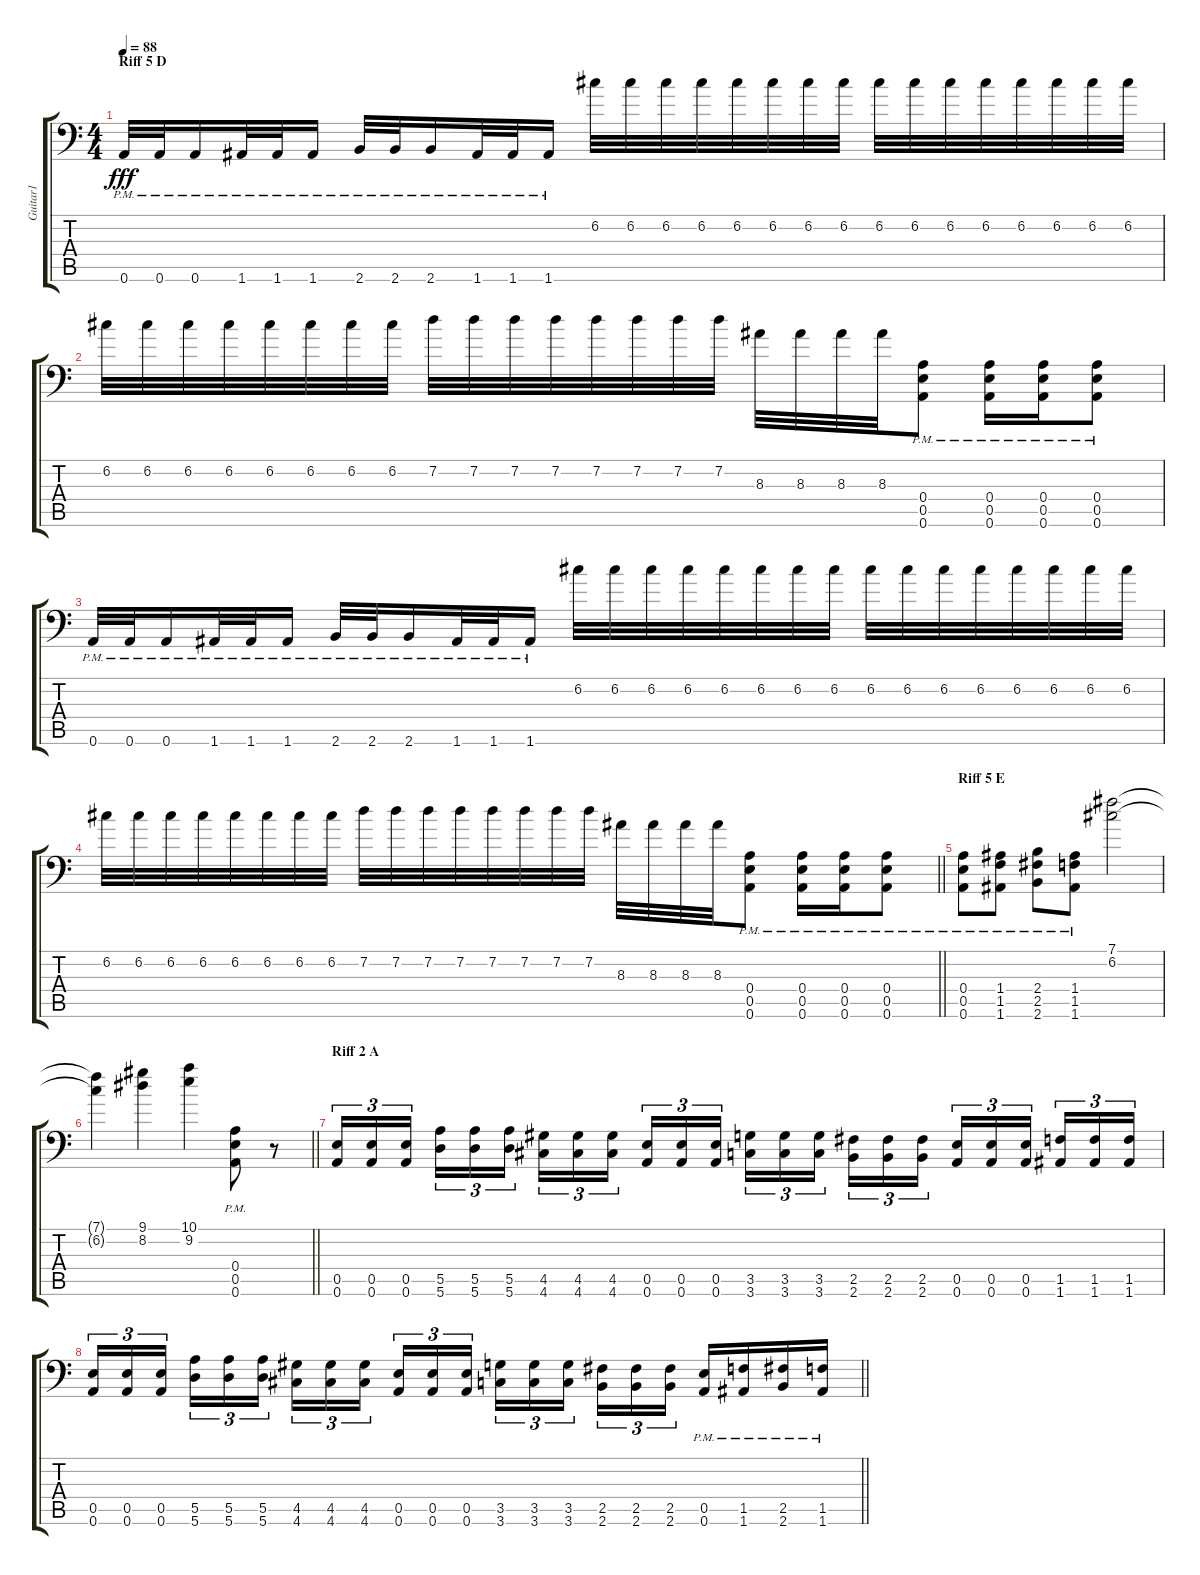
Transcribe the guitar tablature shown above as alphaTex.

\track ("Guitar1" "Guitar1") {instrument distortionguitar}
\staff {score tabs}
\tuning (B3 G3 D3 A2 E2 A1) {hide}
\ts (4 4)
\section ("" "Riff 5 D")
\tempo 88
\clef f4
\ks c
0.6{pm}.32{dy fff} 0.6{pm}.32 0.6{pm}.16 1.6{pm}.32 1.6{pm}.32 1.6{pm}.16 2.6{pm}.32 2.6{pm}.32 2.6{pm}.16 1.6{pm}.32 1.6{pm}.32 1.6{pm}.16 6.2.32 6.2.32 6.2.32 6.2.32 6.2.32 6.2.32 6.2.32 6.2.32 6.2.32 6.2.32 6.2.32 6.2.32 6.2.32 6.2.32 6.2.32 6.2.32 |
6.2.32 6.2.32 6.2.32 6.2.32 6.2.32 6.2.32 6.2.32 6.2.32 7.2.32 7.2.32 7.2.32 7.2.32 7.2.32 7.2.32 7.2.32 7.2.32 8.3.32 8.3.32 8.3.32 8.3.32 (0.4{pm} 0.5{pm} 0.6{pm}).8 (0.4{pm} 0.5{pm} 0.6{pm}).16 (0.4{pm} 0.5{pm} 0.6{pm}).16 (0.4{pm} 0.5{pm} 0.6{pm}).8 |
0.6{pm}.32 0.6{pm}.32 0.6{pm}.16 1.6{pm}.32 1.6{pm}.32 1.6{pm}.16 2.6{pm}.32 2.6{pm}.32 2.6{pm}.16 1.6{pm}.32 1.6{pm}.32 1.6{pm}.16 6.2.32 6.2.32 6.2.32 6.2.32 6.2.32 6.2.32 6.2.32 6.2.32 6.2.32 6.2.32 6.2.32 6.2.32 6.2.32 6.2.32 6.2.32 6.2.32 |
\barLineRight lightlight
6.2.32 6.2.32 6.2.32 6.2.32 6.2.32 6.2.32 6.2.32 6.2.32 7.2.32 7.2.32 7.2.32 7.2.32 7.2.32 7.2.32 7.2.32 7.2.32 8.3.32 8.3.32 8.3.32 8.3.32 (0.4{pm} 0.5{pm} 0.6{pm}).8 (0.4{pm} 0.5{pm} 0.6{pm}).16 (0.4{pm} 0.5{pm} 0.6{pm}).16 (0.4{pm} 0.5{pm} 0.6{pm}).8 |
\section ("" "Riff 5 E")
(0.4{pm} 0.5{pm} 0.6{pm}).8 (1.4{pm} 1.5{pm} 1.6{pm}).8 (2.4{pm} 2.5{pm} 2.6{pm}).8 (1.4{pm} 1.5{pm} 1.6{pm}).8 (7.1 6.2).2 |
\barLineRight lightlight
(7.1{t} 6.2{t}).4 (9.1 8.2).4 (10.1 9.2).4 (0.4{pm} 0.5{pm} 0.6{pm}).8 r.8 |
\section ("" "Riff 2 A")
(0.5 0.6).16{tu (3 2)} (0.5 0.6).16{tu (3 2)} (0.5 0.6).16{tu (3 2) beam splitsecondary} (5.5 5.6).16{tu (3 2)} (5.5 5.6).16{tu (3 2)} (5.5 5.6).16{tu (3 2)} (4.5 4.6).16{tu (3 2)} (4.5 4.6).16{tu (3 2)} (4.5 4.6).16{tu (3 2) beam splitsecondary} (0.5 0.6).16{tu (3 2)} (0.5 0.6).16{tu (3 2)} (0.5 0.6).16{tu (3 2)} (3.5 3.6).16{tu (3 2)} (3.5 3.6).16{tu (3 2)} (3.5 3.6).16{tu (3 2) beam splitsecondary} (2.5 2.6).16{tu (3 2)} (2.5 2.6).16{tu (3 2)} (2.5 2.6).16{tu (3 2)} (0.5 0.6).16{tu (3 2)} (0.5 0.6).16{tu (3 2)} (0.5 0.6).16{tu (3 2) beam splitsecondary} (1.5 1.6).16{tu (3 2)} (1.5 1.6).16{tu (3 2)} (1.5 1.6).16{tu (3 2)} |
\barLineRight lightlight
(0.5 0.6).16{tu (3 2)} (0.5 0.6).16{tu (3 2)} (0.5 0.6).16{tu (3 2) beam splitsecondary} (5.5 5.6).16{tu (3 2)} (5.5 5.6).16{tu (3 2)} (5.5 5.6).16{tu (3 2)} (4.5 4.6).16{tu (3 2)} (4.5 4.6).16{tu (3 2)} (4.5 4.6).16{tu (3 2) beam splitsecondary} (0.5 0.6).16{tu (3 2)} (0.5 0.6).16{tu (3 2)} (0.5 0.6).16{tu (3 2)} (3.5 3.6).16{tu (3 2)} (3.5 3.6).16{tu (3 2)} (3.5 3.6).16{tu (3 2) beam splitsecondary} (2.5 2.6).16{tu (3 2)} (2.5 2.6).16{tu (3 2)} (2.5 2.6).16{tu (3 2)} (0.5{pm} 0.6{pm}).16 (1.5{pm} 1.6{pm}).16 (2.5{pm} 2.6{pm}).16 (1.5{pm} 1.6{pm}).16
